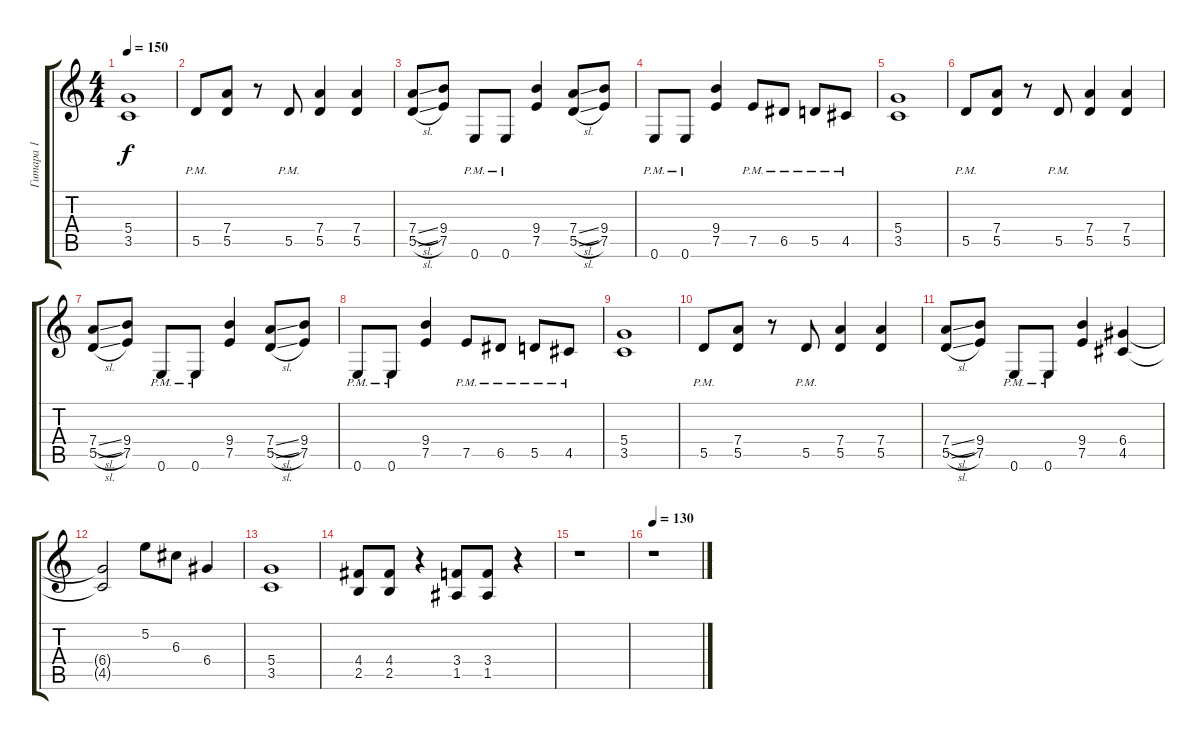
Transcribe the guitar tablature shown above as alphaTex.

\track ("Гитара 1" "Гитара 1") {instrument acousticguitarsteel}
\staff {score tabs}
\tuning (E4 B3 G3 D3 A2 E2) {hide}
\ts (4 4)
\tempo 150
\clef g2
\ks c
(5.4 3.5).1{dy f} |
5.5{pm}.8 (7.4 5.5).8 r.8 5.5{pm}.8 (7.4 5.5).4 (7.4 5.5).4 |
(7.4{sl} 5.5{sl}).8 (9.4 7.5).8 0.6{pm}.8 0.6{pm}.8 (9.4 7.5).4 (7.4{sl} 5.5{sl}).8 (9.4 7.5).8 |
0.6{pm}.8 0.6{pm}.8 (9.4 7.5).4 7.5{pm}.8 6.5{pm}.8 5.5{pm}.8 4.5{pm}.8 |
(5.4 3.5).1 |
5.5{pm}.8 (7.4 5.5).8 r.8 5.5{pm}.8 (7.4 5.5).4 (7.4 5.5).4 |
(7.4{sl} 5.5{sl}).8 (9.4 7.5).8 0.6{pm}.8 0.6{pm}.8 (9.4 7.5).4 (7.4{sl} 5.5{sl}).8 (9.4 7.5).8 |
0.6{pm}.8 0.6{pm}.8 (9.4 7.5).4 7.5{pm}.8 6.5{pm}.8 5.5{pm}.8 4.5{pm}.8 |
(5.4 3.5).1 |
5.5{pm}.8 (7.4 5.5).8 r.8 5.5{pm}.8 (7.4 5.5).4 (7.4 5.5).4 |
(7.4{sl} 5.5{sl}).8 (9.4 7.5).8 0.6{pm}.8 0.6{pm}.8 (9.4 7.5).4 (6.4 4.5).4 |
(6.4{t} 4.5{t}).2 5.2.8 6.3.8 6.4.4 |
(5.4 3.5).1 |
(4.4 2.5).8 (4.4 2.5).8 r.4 (3.4 1.5).8 (3.4 1.5).8 r.4 |
r.1 |
\tempo 130
r.1{instrument acousticguitarsteel}
